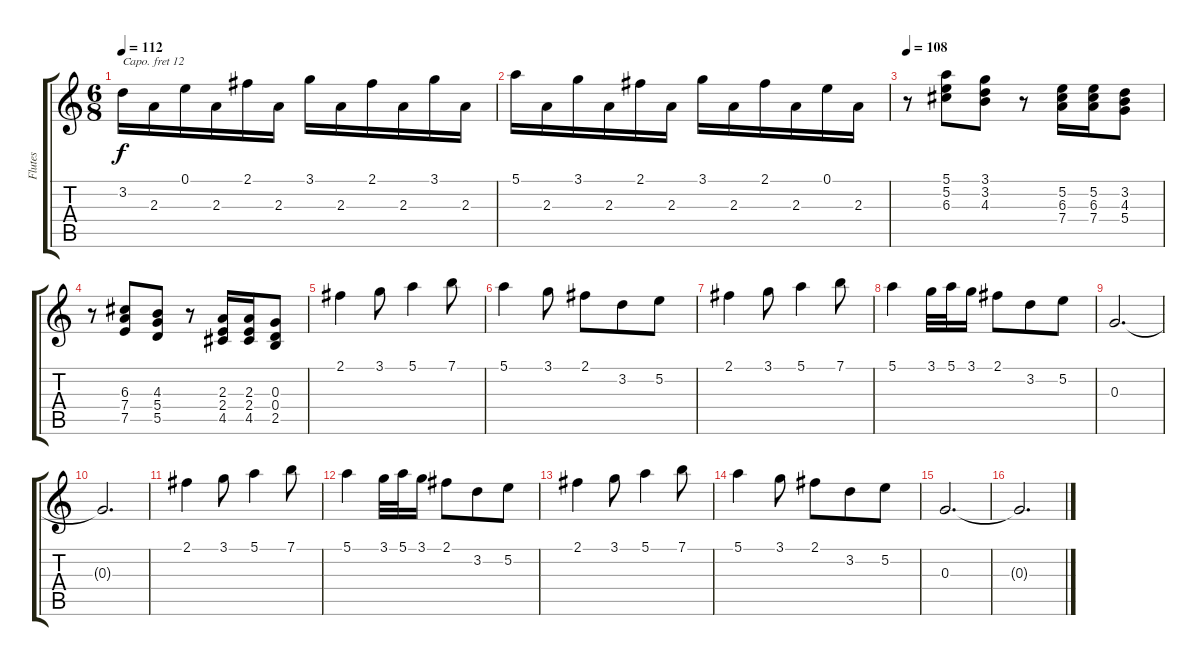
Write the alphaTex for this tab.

\track ("Flutes" "Flutes") {instrument recorder}
\staff {score tabs}
\capo 12
\tuning (E4 B3 G3 D3 A2 E2) {hide}
\ts (6 8)
\tempo 112
\clef g2
\ks c
3.2.16{dy f} 2.3.16 0.1.16 2.3.16 2.1.16 2.3.16 3.1.16 2.3.16 2.1.16 2.3.16 3.1.16 2.3.16 |
5.1.16 2.3.16 3.1.16 2.3.16 2.1.16 2.3.16 3.1.16 2.3.16 2.1.16 2.3.16 0.1.16 2.3.16 |
\tempo 108
r.8 (5.1 5.2 6.3).8 (3.1 3.2 4.3).8 r.8 (5.2 6.3 7.4).16 (5.2 6.3 7.4).16 (3.2 4.3 5.4).8 |
r.8 (6.3 7.4 7.5).8 (4.3 5.4 5.5).8 r.8 (2.3 2.4 4.5).16 (2.3 2.4 4.5).16 (0.3 0.4 2.5).8 |
2.1.4 3.1.8 5.1.4 7.1.8 |
5.1.4 3.1.8 2.1.8 3.2.8 5.2.8 |
2.1.4 3.1.8 5.1.4 7.1.8 |
5.1.4 3.1.32 5.1.32 3.1.16 2.1.8 3.2.8 5.2.8 |
0.3.2{d} |
0.3{t}.2{d} |
2.1.4 3.1.8 5.1.4 7.1.8 |
5.1.4 3.1.32 5.1.32 3.1.16 2.1.8 3.2.8 5.2.8 |
2.1.4 3.1.8 5.1.4 7.1.8 |
5.1.4 3.1.8 2.1.8 3.2.8 5.2.8 |
0.3.2{d} |
0.3{t}.2{d}
